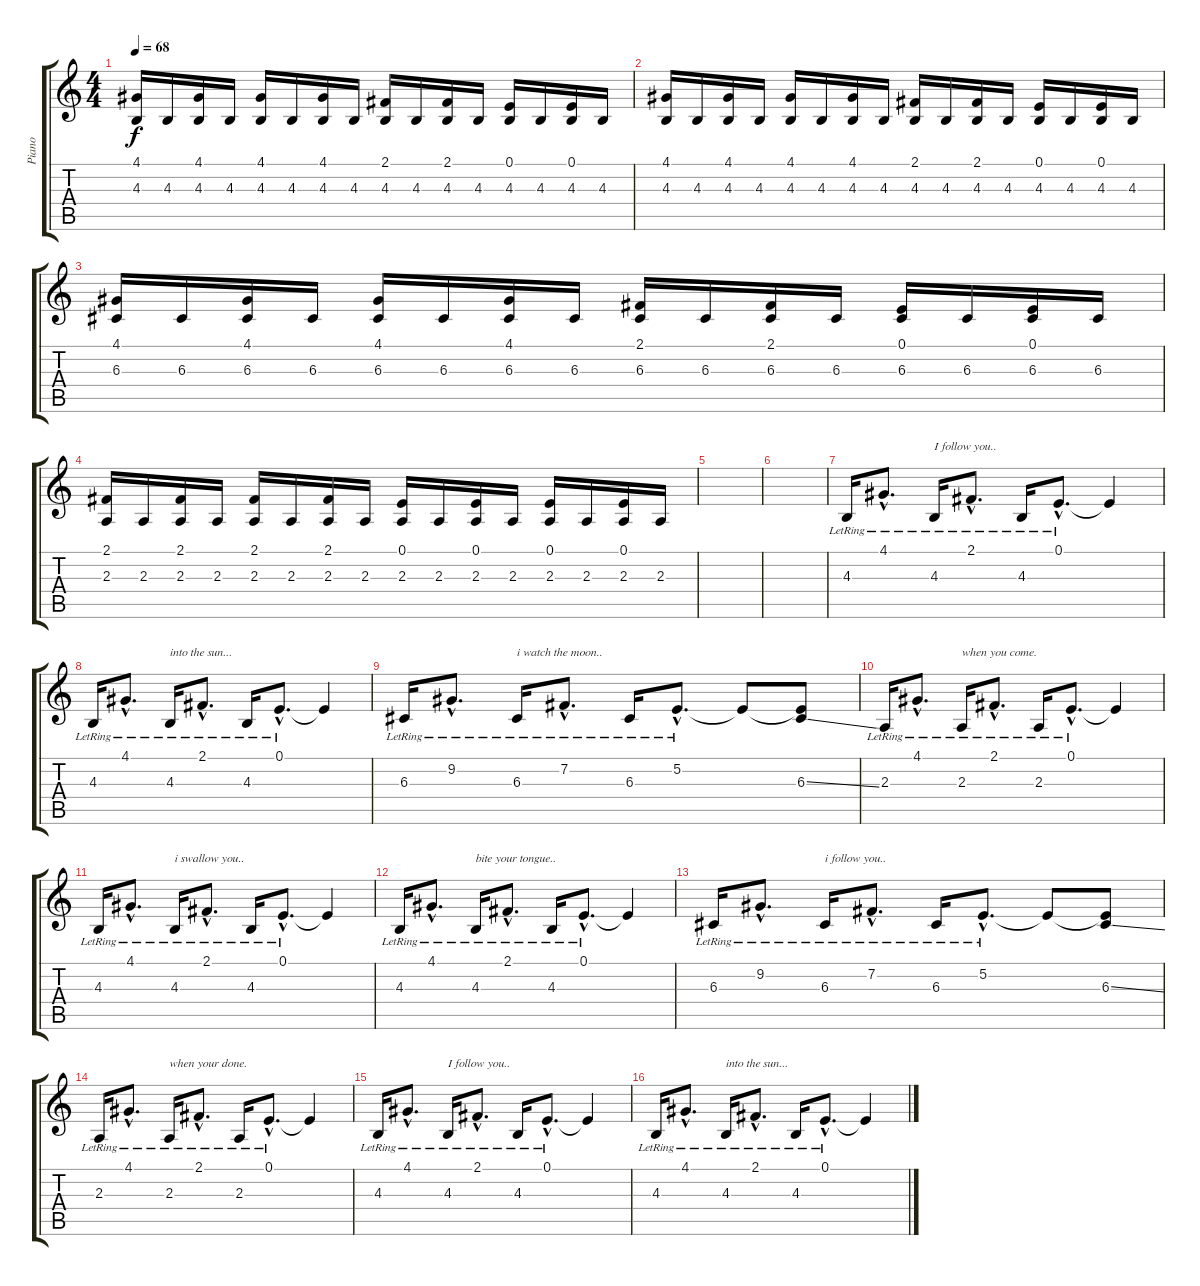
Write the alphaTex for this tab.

\track ("Piano" "Piano") {instrument acousticgrandpiano}
\staff {score tabs}
\tuning (E4 B3 G3 D3 A2 E2) {hide}
\ts (4 4)
\tempo 68
\clef g2
\ks c
(4.1 4.3).16{dy f} 4.3.16 (4.1 4.3).16 4.3.16 (4.1 4.3).16 4.3.16 (4.1 4.3).16 4.3.16 (2.1 4.3).16 4.3.16 (2.1 4.3).16 4.3.16 (0.1 4.3).16 4.3.16 (0.1 4.3).16 4.3.16 |
(4.1 4.3).16 4.3.16 (4.1 4.3).16 4.3.16 (4.1 4.3).16 4.3.16 (4.1 4.3).16 4.3.16 (2.1 4.3).16 4.3.16 (2.1 4.3).16 4.3.16 (0.1 4.3).16 4.3.16 (0.1 4.3).16 4.3.16 |
(4.1 6.3).16 6.3.16 (4.1 6.3).16 6.3.16 (4.1 6.3).16 6.3.16 (4.1 6.3).16 6.3.16 (2.1 6.3).16 6.3.16 (2.1 6.3).16 6.3.16 (0.1 6.3).16 6.3.16 (0.1 6.3).16 6.3.16 |
(2.1 2.3).16 2.3.16 (2.1 2.3).16 2.3.16 (2.1 2.3).16 2.3.16 (2.1 2.3).16 2.3.16 (0.1 2.3).16 2.3.16 (0.1 2.3).16 2.3.16 (0.1 2.3).16 2.3.16 (0.1 2.3).16 2.3.16 |
|
|
4.3{lr}.16 4.1{hac lr}.8{d} 4.3{lr}.16{txt "I follow you.."} 2.1{hac lr}.8{d} 4.3{lr}.16 0.1{hac lr}.8{d} 0.1{t}.4 |
4.3{lr}.16 4.1{hac lr}.8{d} 4.3{lr}.16{txt "into the sun..."} 2.1{hac lr}.8{d} 4.3{lr}.16 0.1{hac lr}.8{d} 0.1{t}.4 |
6.3{lr}.16 9.2{hac lr}.8{d} 6.3{lr}.16{txt "i watch the moon.."} 7.2{hac lr}.8{d} 6.3{lr}.16 5.2{hac lr}.8{d} 5.2{t}.8 (5.2{t} 6.3{ss}).8 |
2.3{lr}.16 4.1{hac lr}.8{d} 2.3{lr}.16{txt "when you come."} 2.1{hac lr}.8{d} 2.3{lr}.16 0.1{hac lr}.8{d} 0.1{t}.4 |
4.3{lr}.16 4.1{hac lr}.8{d} 4.3{lr}.16{txt "i swallow you.."} 2.1{hac lr}.8{d} 4.3{lr}.16 0.1{hac lr}.8{d} 0.1{t}.4 |
4.3{lr}.16 4.1{hac lr}.8{d} 4.3{lr}.16{txt "bite your tongue.."} 2.1{hac lr}.8{d} 4.3{lr}.16 0.1{hac lr}.8{d} 0.1{t}.4 |
6.3{lr}.16 9.2{hac lr}.8{d} 6.3{lr}.16{txt "i follow you.."} 7.2{hac lr}.8{d} 6.3{lr}.16 5.2{hac lr}.8{d} 5.2{t}.8 (5.2{t} 6.3{ss}).8 |
2.3{lr}.16 4.1{hac lr}.8{d} 2.3{lr}.16{txt "when your done."} 2.1{hac lr}.8{d} 2.3{lr}.16 0.1{hac lr}.8{d} 0.1{t}.4 |
4.3{lr}.16 4.1{hac lr}.8{d} 4.3{lr}.16{txt "I follow you.."} 2.1{hac lr}.8{d} 4.3{lr}.16 0.1{hac lr}.8{d} 0.1{t}.4 |
4.3{lr}.16 4.1{hac lr}.8{d} 4.3{lr}.16{txt "into the sun..."} 2.1{hac lr}.8{d} 4.3{lr}.16 0.1{hac lr}.8{d} 0.1{t}.4
